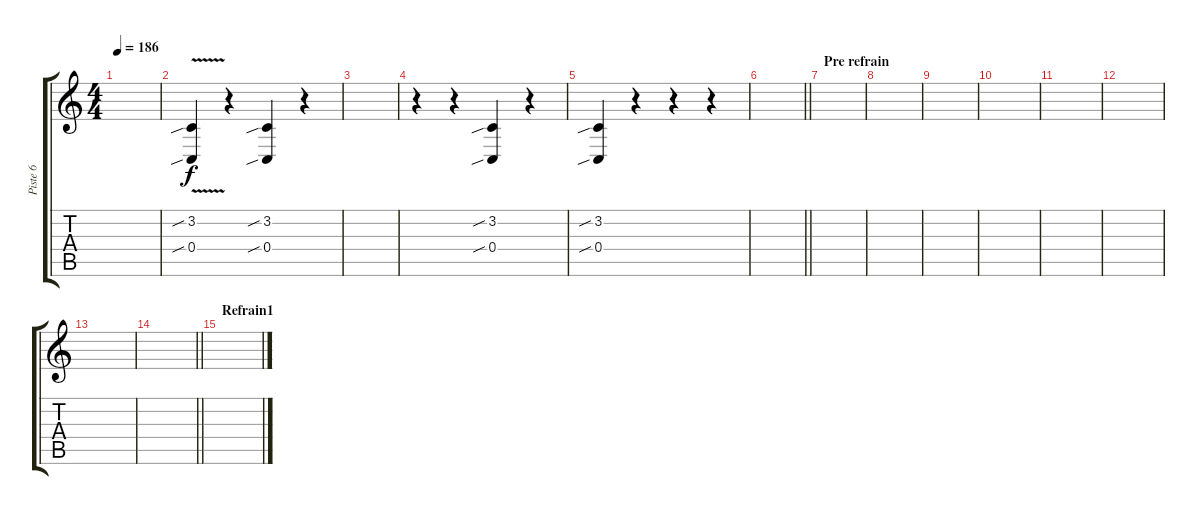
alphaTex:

\track ("Piste 6" "Piste 6") {instrument lead2sawtooth}
\staff {score tabs}
\tuning (D4 A3 F3 C3 G2 C2) {hide}
\ts (4 4)
\tempo 186
\clef g2
\ks c
|
(3.2{v sib} 0.4{v sib}).4 r.4 (3.2{sib} 0.4{sib}).4 r.4 |
|
r.4 r.4 (3.2{sib} 0.4{sib}).4 r.4 |
(3.2{sib} 0.4{sib}).4 r.4 r.4 r.4 |
\barLineRight lightlight
|
\section ("" "Pre refrain")
|
|
|
|
|
|
|
\barLineRight lightlight
|
\section ("" "Refrain1")
